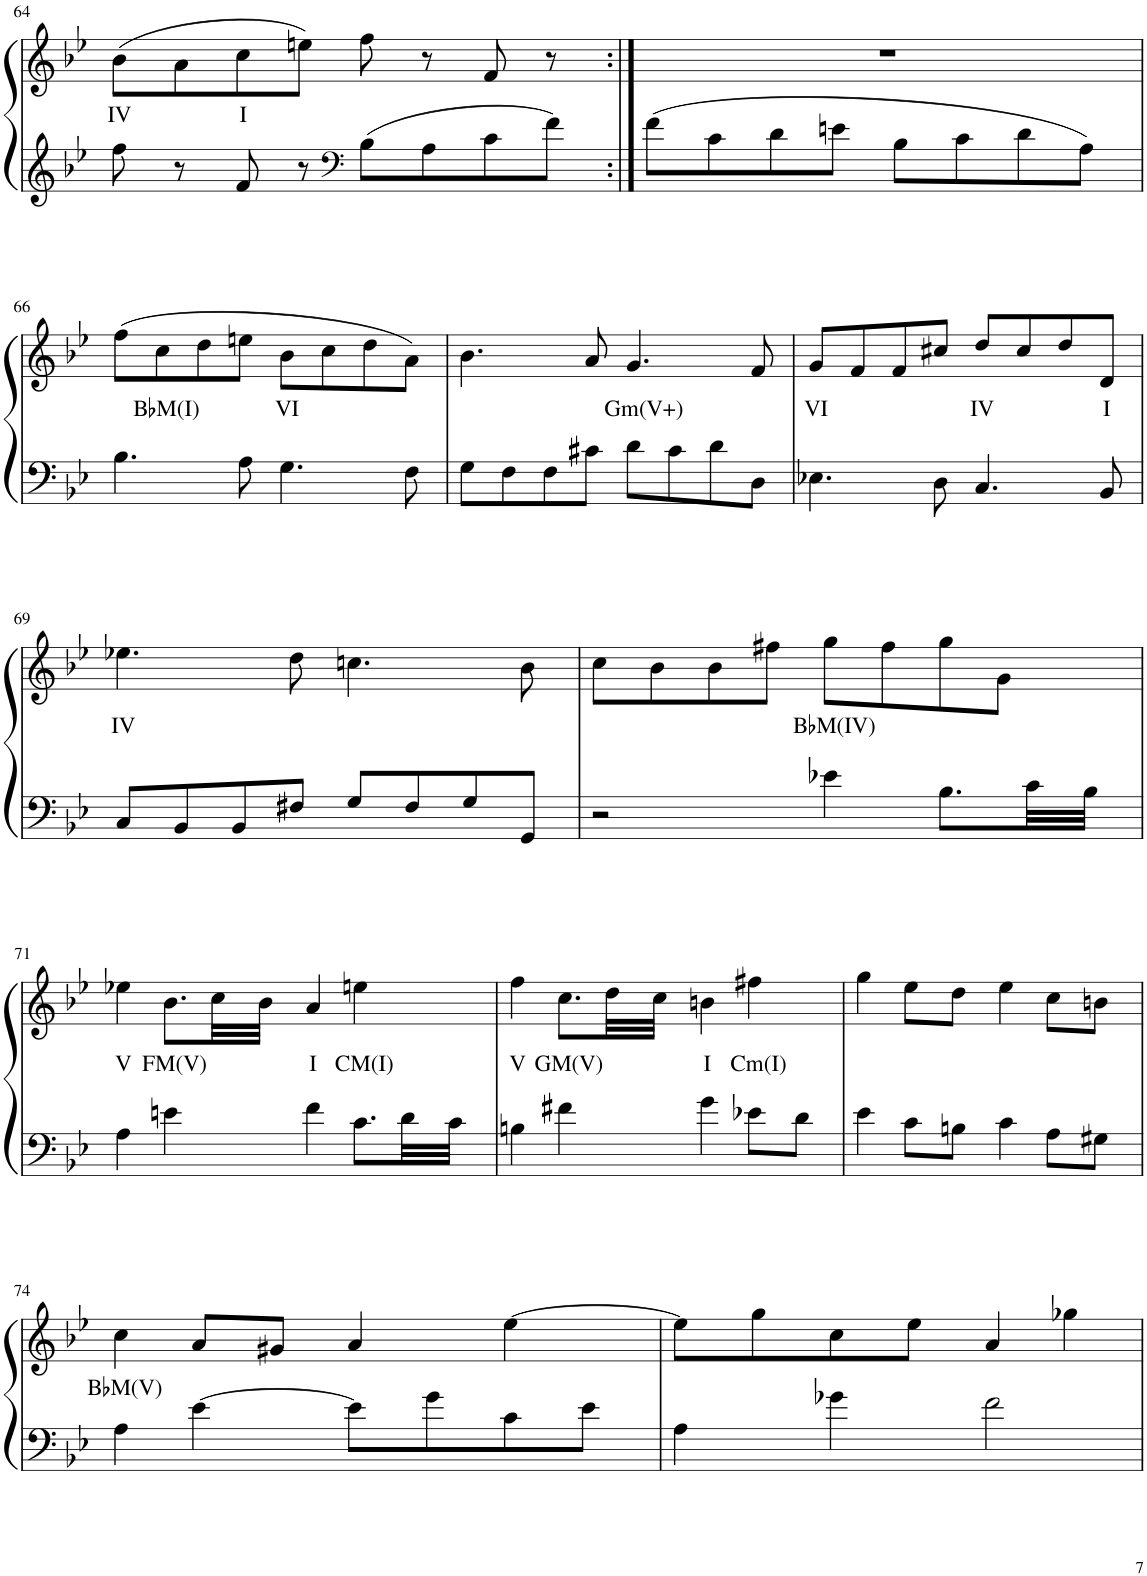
**kern	**kern	**text
*part1	*part1	*part1
*staff2	*staff1	*staff1
*I"Piano	*	*
*I'Pno	*	*
!!LO:PB:g=z
*clefG2	*clefG2	*
*k[b-e-]	*k[b-e-]	*
*M4/4	*M4/4	*
*met(c)	*met(c)	*
=64	=64	=64
!	!	!LO:LY:b
8ff\	(8b-\L	IV
8r	8a\	.
!	!	!LO:LY:b
8f/	8cc\	I
8r	8een\J)	.
*clefF4	*	*
8B-\L	8ff\	.
8A\	8r	.
8c\	8f/	.
8f\J	8r	.
=65:|!	=65:|!	=65:|!
8f\L	1r	.
8c\	.	.
8d\	.	.
8en\J	.	.
8B-\L	.	.
8c\	.	.
8d\	.	.
8A\J	.	.
!!LO:LB:g=z
=66	=66	=66
4.B-\	(8ff\L	.
!	!	!LO:LY:b
.	8cc\	B♭M(I)
.	8dd\	.
8A\	8een\J	.
!	!	!LO:LY:b
4.G\	8b-\L	VI
.	8cc\	.
.	8dd\	.
8F\	8a\J)	.
=67	=67	=67
8G\L	4.b-\	.
8F\	.	.
8F\	.	.
8c#X\J	8a/	.
!	!	!LO:LY:b
8d\L	4.g/	Gm(V+)
8c#\	.	.
8d\	.	.
8D\J	8f/	.
=68	=68	=68
!	!	!LO:LY:b
4.E-X\	8g/L	VI
.	8f/	.
.	8f/	.
8D\	8cc#X/J	.
!	!	!LO:LY:b
4.C/	8dd/L	IV
.	8cc#/	.
.	8dd/	.
!	!	!LO:LY:b
8BB-/	8d/J	I
!!LO:LB:g=z
=69	=69	=69
!	!	!LO:LY:b
8C/L	4.ee-X\	IV
8BB-/	.	.
8BB-/	.	.
8F#X/J	8dd\	.
8G/L	4.ccn\	.
8F#/	.	.
8G/	.	.
8GG/J	8b-\	.
=70	=70	=70
2r	8cc\L	.
.	8b-\	.
.	8b-\	.
.	8ff#X\J	.
!	!	!LO:LY:b
4e-X\	8gg\L	B♭M(IV)
.	8ff#\	.
8.B-\L	8gg\	.
.	8g\J	.
32c\LL	.	.
32B-\JJJ	.	.
!!LO:LB:g=z
=71	=71	=71
!	!	!LO:LY:b
4A\	4ee-X\	V
!	!	!LO:LY:b
4en\	8.b-\L	FM(V)
.	32cc\LL	.
.	32b-\JJJ	.
!	!	!LO:LY:b
4f\	4a/	I
!	!	!LO:LY:b
8.c\L	4een\	CM(I)
32d\LL	.	.
32c\JJJ	.	.
=72	=72	=72
!	!	!LO:LY:b
4Bn\	4ff\	V
!	!	!LO:LY:b
4f#X\	8.cc\L	GM(V)
.	32dd\LL	.
.	32cc\JJJ	.
!	!	!LO:LY:b
4g\	4bn\	I
!	!	!LO:LY:b
8e-X\L	4ff#X\	Cm(I)
8d\J	.	.
=73	=73	=73
4e-\	4gg\	.
8c\L	8ee-\L	.
8Bn\J	8dd\J	.
4c\	4ee-\	.
8A\L	8cc\L	.
8G#X\J	8bn\J	.
!!LO:LB:g=z
=74	=74	=74
!	!	!LO:LY:b
4A\	4cc\	B♭M(V)
[4e-\	8a/L	.
.	8g#X/J	.
8e-\L]	4a/	.
8g\	.	.
8c\	[4ee-\	.
8e-\J	.	.
=75	=75	=75
4A\	8ee-\L]	.
.	8gg\	.
4g-X\	8cc\	.
.	8ee-\J	.
2f\	4a/	.
.	4gg-X\	.
=	=	=
*-	*-	*-
